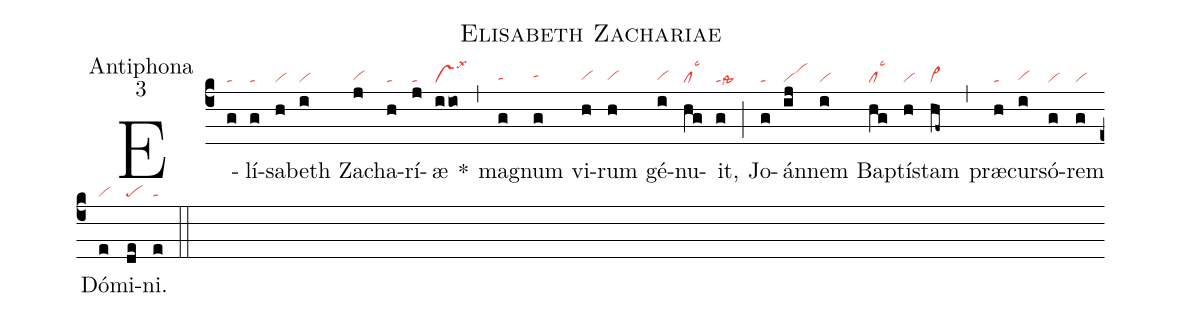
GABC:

name:Elisabeth Zachariae;
office-part:Antiphona;
mode:3;
nabc-lines:1;
%%
(c4)
E(g|ta)lí(g|ta)sa(h|vi)beth(i|vi) Za(j|vihg)cha(h|ta)rí(j|ta)æ(iio|vslsx3) *(,)
ma(g|tahg)gnum(g|tahh) vi(h|vihg)rum(h|vihg) gé(i|vihg)nu(hg|cllsc3)it,(g|talssta3) (;)
Jo(g|ta)án(ij|vivihj)nem(i|vi) Ba(hg|cllsc3)ptí(h|vi)stam(hf~|vi>) (,)
præ(h|ta)cur(i|vihg)só(g|vi)rem(g|vi) Dó(e|vi)mi(de|pe)ni.(e|ta) (::)
